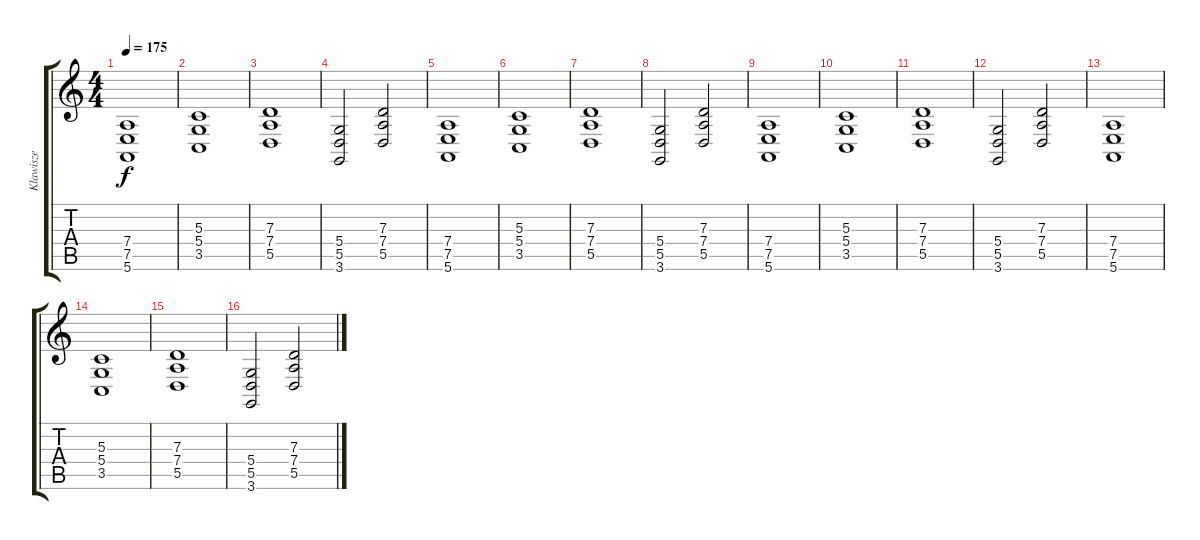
\track ("Klawisze" "Klawisze") {instrument acousticgrandpiano}
\staff {score tabs}
\tuning (E4 B3 G3 D3 A2 E2) {hide}
\ts (4 4)
\tempo 175
\clef g2
\ks c
(7.4 7.5 5.6).1{dy f} |
(5.3 5.4 3.5).1 |
(7.3 7.4 5.5).1 |
(5.4 5.5 3.6).2 (7.3 7.4 5.5).2 |
(7.4 7.5 5.6).1 |
(5.3 5.4 3.5).1 |
(7.3 7.4 5.5).1 |
(5.4 5.5 3.6).2 (7.3 7.4 5.5).2 |
(7.4 7.5 5.6).1 |
(5.3 5.4 3.5).1 |
(7.3 7.4 5.5).1 |
(5.4 5.5 3.6).2 (7.3 7.4 5.5).2 |
(7.4 7.5 5.6).1 |
(5.3 5.4 3.5).1 |
(7.3 7.4 5.5).1 |
(5.4 5.5 3.6).2 (7.3 7.4 5.5).2
